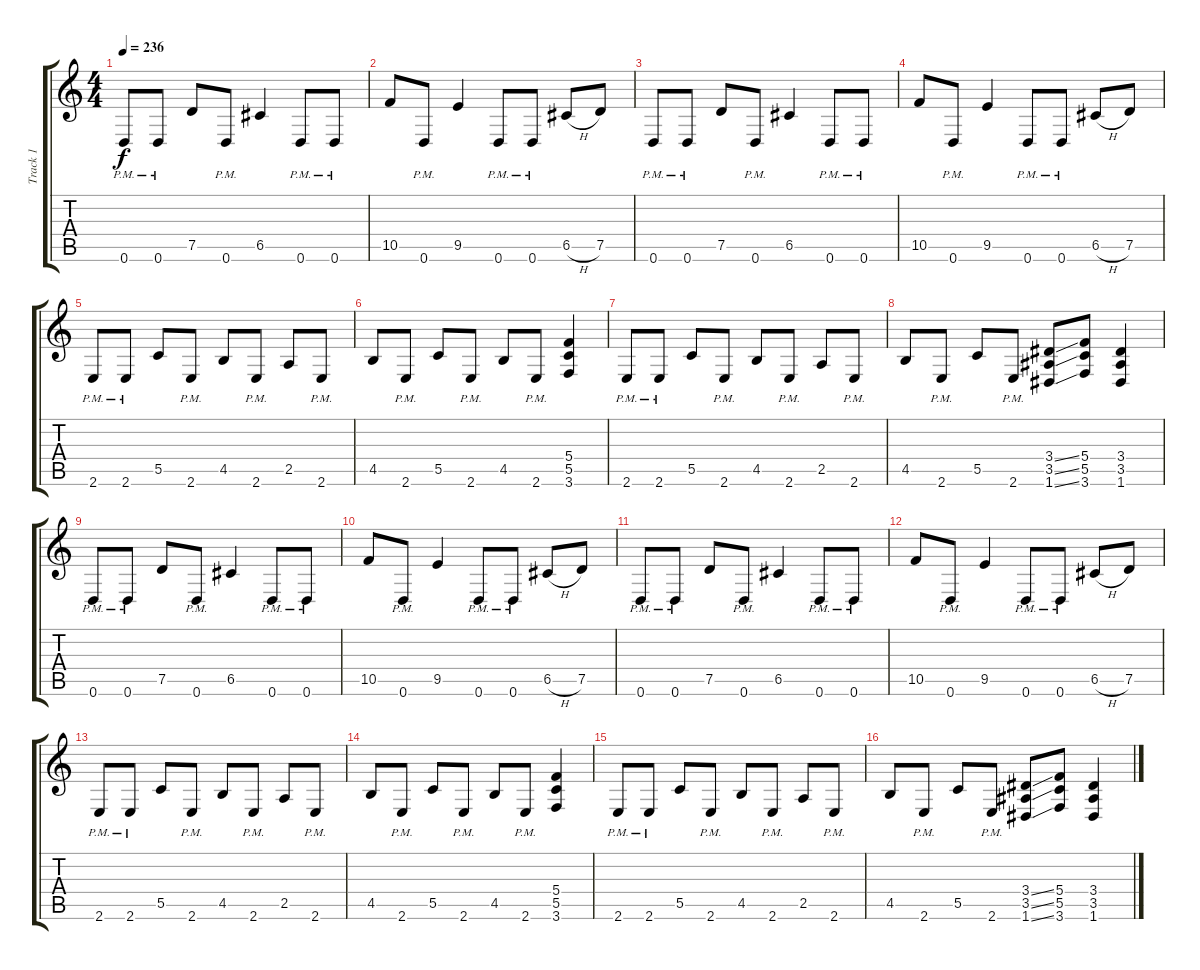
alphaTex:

\track ("Track 1" "Track 1") {instrument distortionguitar}
\staff {score tabs}
\tuning (D4 A3 F3 C3 G2 D2) {hide}
\ts (4 4)
\tempo 236
\clef g2
\ks c
0.6{pm}.8{dy f} 0.6{pm}.8 7.5.8 0.6{pm}.8 6.5.4 0.6{pm}.8 0.6{pm}.8 |
10.5.8 0.6{pm}.8 9.5.4 0.6{pm}.8 0.6{pm}.8 6.5{h}.8 7.5.8 |
0.6{pm}.8 0.6{pm}.8 7.5.8 0.6{pm}.8 6.5.4 0.6{pm}.8 0.6{pm}.8 |
10.5.8 0.6{pm}.8 9.5.4 0.6{pm}.8 0.6{pm}.8 6.5{h}.8 7.5.8 |
2.6{pm}.8 2.6{pm}.8 5.5.8 2.6{pm}.8 4.5.8 2.6{pm}.8 2.5.8 2.6{pm}.8 |
4.5.8 2.6{pm}.8 5.5.8 2.6{pm}.8 4.5.8 2.6{pm}.8 (5.4 5.5 3.6).4 |
2.6{pm}.8 2.6{pm}.8 5.5.8 2.6{pm}.8 4.5.8 2.6{pm}.8 2.5.8 2.6{pm}.8 |
4.5.8 2.6{pm}.8 5.5.8 2.6{pm}.8 (3.4{ss} 3.5{ss} 1.6{ss}).8 (5.4 5.5 3.6).8 (3.4 3.5 1.6).4 |
0.6{pm}.8 0.6{pm}.8 7.5.8 0.6{pm}.8 6.5.4 0.6{pm}.8 0.6{pm}.8 |
10.5.8 0.6{pm}.8 9.5.4 0.6{pm}.8 0.6{pm}.8 6.5{h}.8 7.5.8 |
0.6{pm}.8 0.6{pm}.8 7.5.8 0.6{pm}.8 6.5.4 0.6{pm}.8 0.6{pm}.8 |
10.5.8 0.6{pm}.8 9.5.4 0.6{pm}.8 0.6{pm}.8 6.5{h}.8 7.5.8 |
2.6{pm}.8 2.6{pm}.8 5.5.8 2.6{pm}.8 4.5.8 2.6{pm}.8 2.5.8 2.6{pm}.8 |
4.5.8 2.6{pm}.8 5.5.8 2.6{pm}.8 4.5.8 2.6{pm}.8 (5.4 5.5 3.6).4 |
2.6{pm}.8 2.6{pm}.8 5.5.8 2.6{pm}.8 4.5.8 2.6{pm}.8 2.5.8 2.6{pm}.8 |
4.5.8 2.6{pm}.8 5.5.8 2.6{pm}.8 (3.4{ss} 3.5{ss} 1.6{ss}).8 (5.4 5.5 3.6).8 (3.4 3.5 1.6).4
